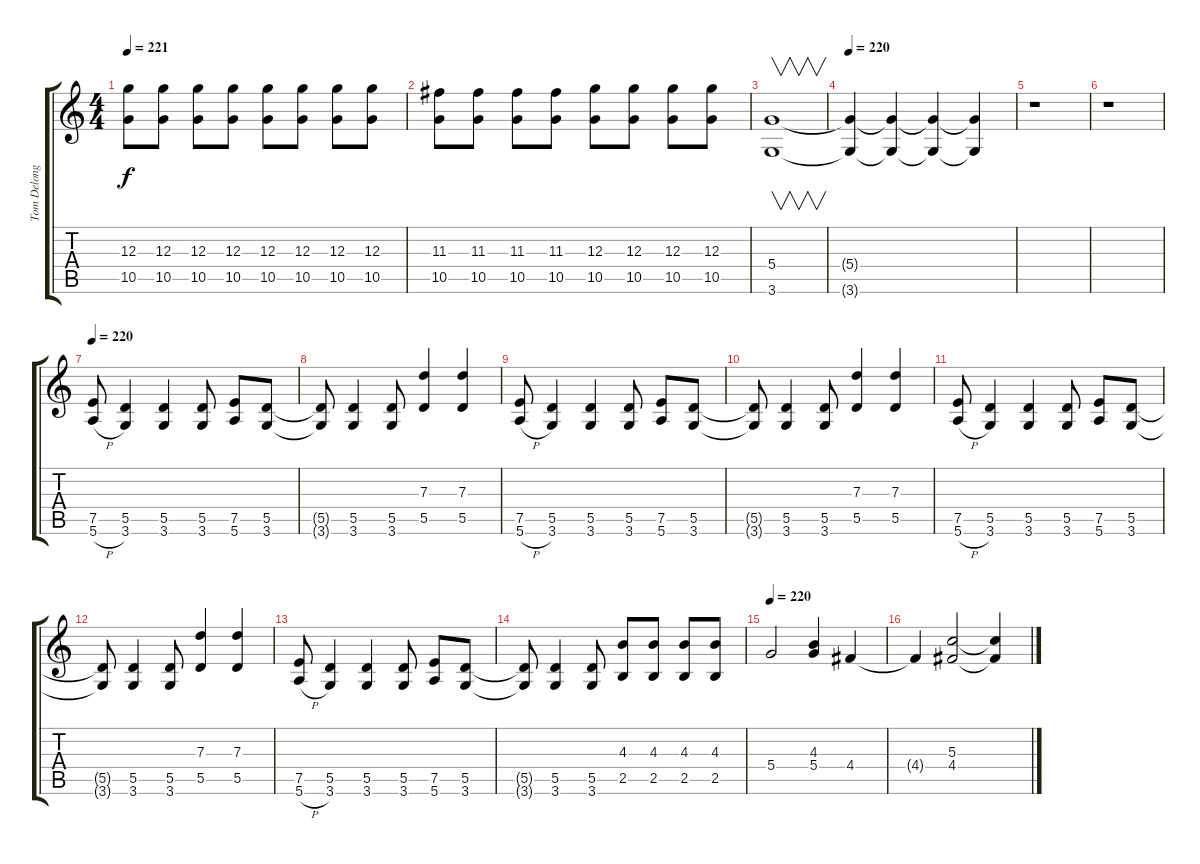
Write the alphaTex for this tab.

\track ("Tom Delonge" "Tom Delong") {instrument distortionguitar}
\staff {score tabs}
\tuning (E4 B3 G3 D3 A2 E2) {hide}
\ts (4 4)
\tempo 221
\clef g2
\ks c
(12.3 10.5).8{dy f} (12.3 10.5).8 (12.3 10.5).8 (12.3 10.5).8 (12.3 10.5).8 (12.3 10.5).8 (12.3 10.5).8 (12.3 10.5).8 |
(11.3 10.5).8 (11.3 10.5).8 (11.3 10.5).8 (11.3 10.5).8 (12.3 10.5).8 (12.3 10.5).8 (12.3 10.5).8 (12.3 10.5).8 |
(5.4 3.6).1{v} |
\tempo 220
(5.4{t} 3.6{t}).4{volume 6} (5.4{t} 3.6{t}).4 (5.4{t} 3.6{t}).4 (5.4{t} 3.6{t}).4 |
r.1 |
r.1 |
\tempo 220
(7.5 5.6{h}).8{volume 16} (5.5 3.6).4 (5.5 3.6).4 (5.5 3.6).8 (7.5 5.6).8 (5.5 3.6).8 |
(5.5{t} 3.6{t}).8 (5.5 3.6).4 (5.5 3.6).8 (7.3 5.5).4 (7.3 5.5).4 |
(7.5 5.6{h}).8 (5.5 3.6).4 (5.5 3.6).4 (5.5 3.6).8 (7.5 5.6).8 (5.5 3.6).8 |
(5.5{t} 3.6{t}).8 (5.5 3.6).4 (5.5 3.6).8 (7.3 5.5).4 (7.3 5.5).4 |
(7.5 5.6{h}).8 (5.5 3.6).4 (5.5 3.6).4 (5.5 3.6).8 (7.5 5.6).8 (5.5 3.6).8 |
(5.5{t} 3.6{t}).8 (5.5 3.6).4 (5.5 3.6).8 (7.3 5.5).4 (7.3 5.5).4 |
(7.5 5.6{h}).8 (5.5 3.6).4 (5.5 3.6).4 (5.5 3.6).8 (7.5 5.6).8 (5.5 3.6).8 |
(5.5{t} 3.6{t}).8 (5.5 3.6).4 (5.5 3.6).8 (4.3 2.5).8 (4.3 2.5).8 (4.3 2.5).8 (4.3 2.5).8 |
\tempo 220
5.4.2{volume 9 instrument acousticguitarsteel} (4.3 5.4).4 4.4.4 |
4.4{t}.4 (5.3 4.4).2 (5.3{t} 4.4{t}).4
